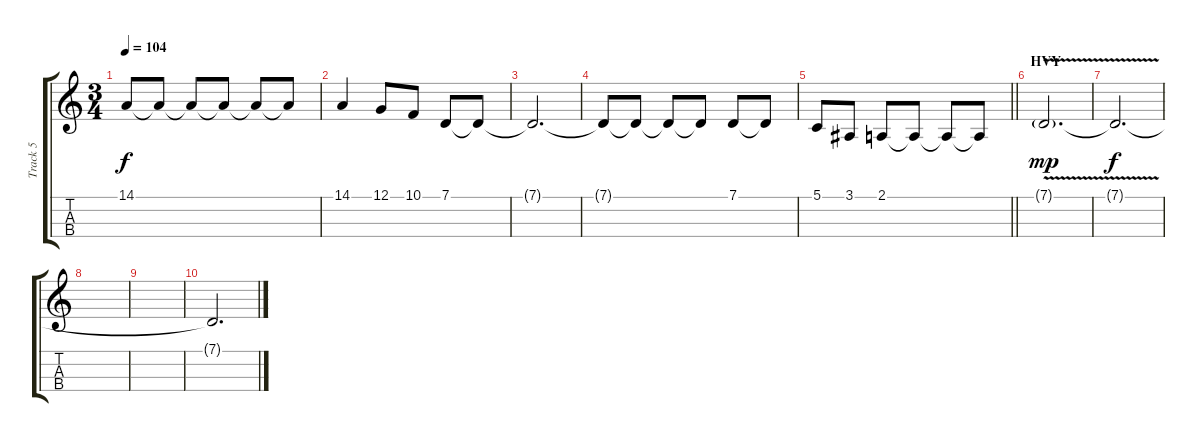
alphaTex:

\track ("Track 5" "Track 5") {instrument viola}
\staff {score tabs}
\tuning (G3 C3 G2 C2) {hide}
\ts (3 4)
\tempo 104
\clef g2
\ks c
14.1{t}.8{dy f} 14.1{t}.8 14.1{t}.8 14.1{t}.8 14.1{t}.8 14.1{t}.8 |
14.1.4 12.1.8 10.1.8 7.1.8 7.1{t}.8 |
7.1{t}.2{d} |
7.1{t}.8 7.1{t}.8 7.1{t}.8 7.1{t}.8 7.1.8 7.1{t}.8 |
\barLineRight lightlight
5.1.8 3.1.8 2.1.8 2.1{t}.8 2.1{t}.8 2.1{t}.8 |
\section ("" "HVY")
7.1{v g}.2{d dy mp volume 12} |
7.1{t}.2{d dy f} |
|
|
7.1{t}.2{d}
